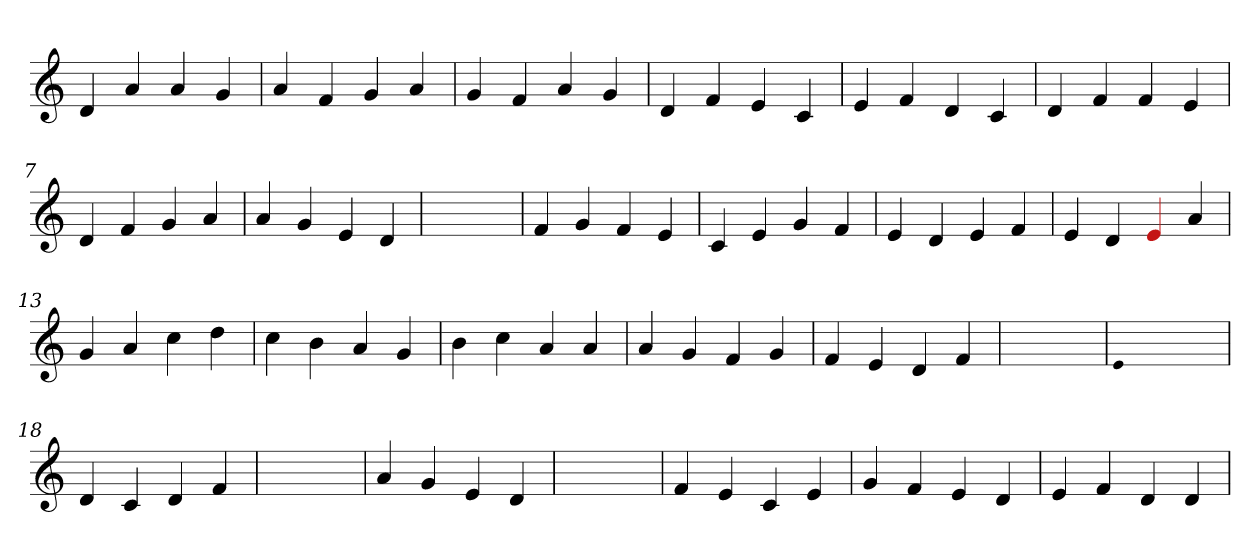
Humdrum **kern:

**kern
*part1
*staff1
*clefG2
=1
4d
4a
4a
4g
=2
4a
4f
4g
4a
=3
4g
4f
4a
4g
=4
4d
4f
4e
4c
=5
4e
4f
4d
4c
=6
4d
4f
4f
4e
=7
4d
4f
4g
4a
=8
4a
4g
4e
4d
=9
1ryy
=9
4f
4g
4f
4e
=10
4c
4e
4g
4f
=11
4e
4d
4e
4f
=12
4e
4d
4Re
4a
=13
4g
4a
4cc
4dd
=14
4cc
4b
4a
4g
=15
4b
4cc
4a
4a
=16
4a
4g
4f
4g
=17
4f
4e
4d
4f
=18
1ryy
=18
qqe
1ryy
=18
4d
4c
4d
4f
=19
1ryy
=19
4a
4g
4e
4d
=20
1ryy
=20
4f
4e
4c
4e
=21
4g
4f
4e
4d
=22
4e
4f
4d
4d
=
*-
